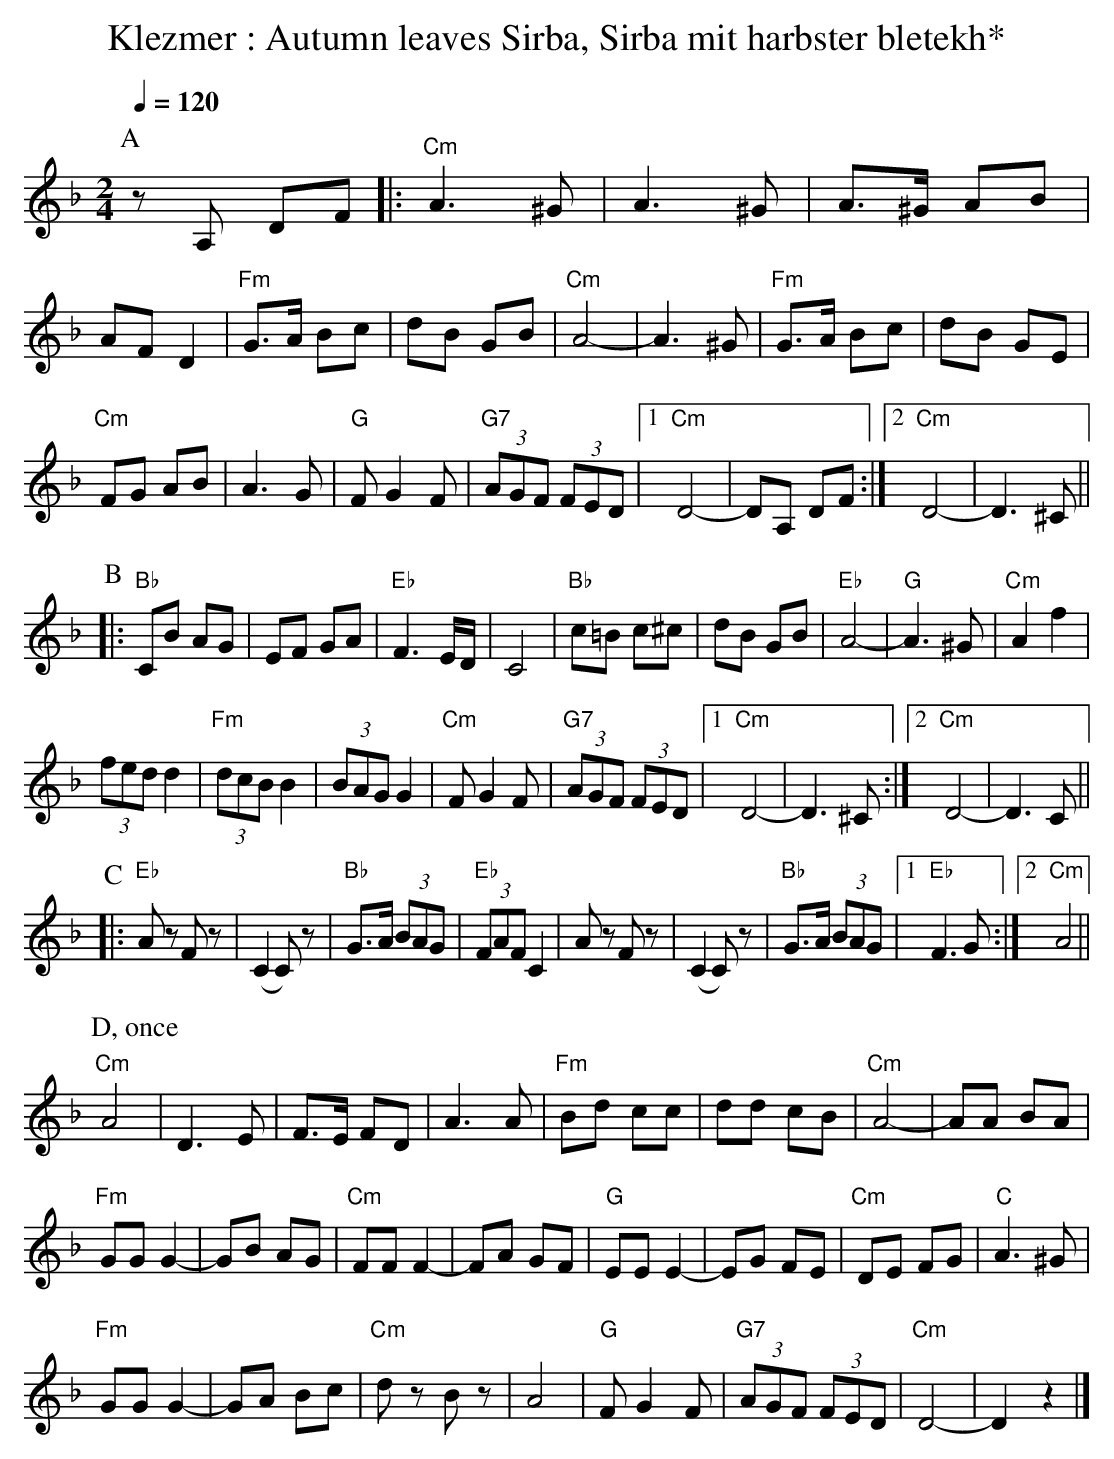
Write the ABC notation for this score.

X:1
T:Klezmer : Autumn leaves Sirba, Sirba mit harbster bletekh*
M:2/4
L:1/8
Q:1/4=120
K:Fmaj
P:A
z A, DF |: "Cm"A3 ^G | A3 ^G | A>^G AB | AF D2 | "Fm"G>A Bc | dB GB | "Cm"A4- | A3 ^G | "Fm"G>A Bc |dB GE |
"Cm"FG AB | A3 G | "G"F G2 F | "G7"(3AGF (3FED |1 "Cm"D4- | DA, DF :|2 "Cm"D4- | D3 ^C ||
%%vskip 1
P:B
|: "Bb"CB AG | EF GA | "Eb"F3 E/2D/2 | C4 | "Bb"c=B c^c | dB GB | "Eb"A4- | "G"A3 ^G | "Cm"A2 f2 |
(3fed d2 | "Fm"(3dcB B2 | (3BAG G2| "Cm"F G2 F | "G7"(3AGF (3FED |1 "Cm"D4- | D3 ^C :|2 "Cm"D4- | D3 C ||
%%vskip 1
P:C
|: "Eb"Az Fz | (C2 C)z | "Bb"G>A (3BAG | "Eb"(3FAF C2 | Az Fz |\
(C2 C)z | "Bb"G>A (3BAG |1 "Eb"F3 G :|2 "Cm"A4 ||
%%vskip 1
P:D, once
"Cm" A4 | D3 E | F>E FD | A3 A |"Fm"Bd cc | dd cB | "Cm"A4- | AA BA |
"Fm"GG G2- | GB AG | "Cm"FF F2- | FA GF | "G"EE E2- | EG FE | "Cm"DE FG | "C"A3 ^G |
"Fm"GG G2- | GA Bc | "Cm"dz Bz | A4 | "G"F G2 F | "G7"(3AGF (3FED | "Cm"D4- | D2 z2 |]
